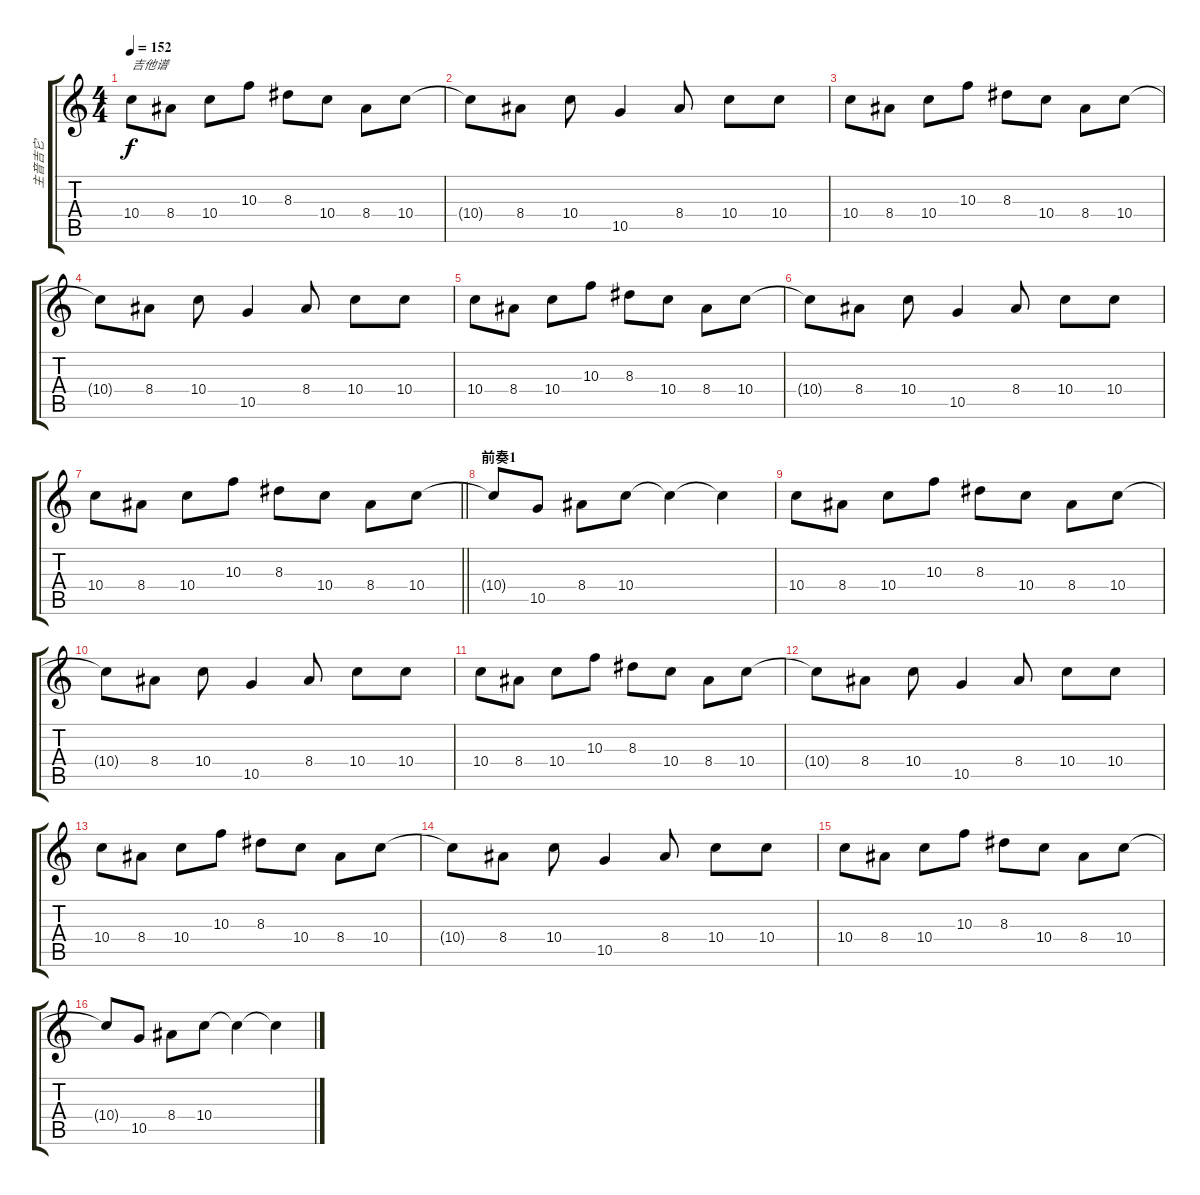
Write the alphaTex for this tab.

\track ("主音吉它" "主音吉它") {instrument overdrivenguitar}
\staff {score tabs}
\tuning (E4 B3 G3 D3 A2 E2) {hide}
\ts (4 4)
\tempo 152
\clef g2
\ks c
10.4.8{txt "吉他谱" dy f instrument overdrivenguitar} 8.4.8 10.4.8 10.3.8 8.3.8 10.4.8 8.4.8 10.4.8 |
10.4{t}.8 8.4.8 10.4.8 10.5.4 8.4.8 10.4.8 10.4.8 |
10.4.8 8.4.8 10.4.8 10.3.8 8.3.8 10.4.8 8.4.8 10.4.8 |
10.4{t}.8 8.4.8 10.4.8 10.5.4 8.4.8 10.4.8 10.4.8 |
10.4.8 8.4.8 10.4.8 10.3.8 8.3.8 10.4.8 8.4.8 10.4.8 |
10.4{t}.8 8.4.8 10.4.8 10.5.4 8.4.8 10.4.8 10.4.8 |
\barLineRight lightlight
10.4.8 8.4.8 10.4.8 10.3.8 8.3.8 10.4.8 8.4.8 10.4.8 |
\section ("" "前奏1")
10.4{t}.8 10.5.8 8.4.8 10.4.8 10.4{t}.4 10.4{t}.4 |
10.4.8 8.4.8 10.4.8 10.3.8 8.3.8 10.4.8 8.4.8 10.4.8 |
10.4{t}.8 8.4.8 10.4.8 10.5.4 8.4.8 10.4.8 10.4.8 |
10.4.8 8.4.8 10.4.8 10.3.8 8.3.8 10.4.8 8.4.8 10.4.8 |
10.4{t}.8 8.4.8 10.4.8 10.5.4 8.4.8 10.4.8 10.4.8 |
10.4.8 8.4.8 10.4.8 10.3.8 8.3.8 10.4.8 8.4.8 10.4.8 |
10.4{t}.8 8.4.8 10.4.8 10.5.4 8.4.8 10.4.8 10.4.8 |
10.4.8 8.4.8 10.4.8 10.3.8 8.3.8 10.4.8 8.4.8 10.4.8 |
10.4{t}.8 10.5.8 8.4.8 10.4.8 10.4{t}.4 10.4{t}.4
